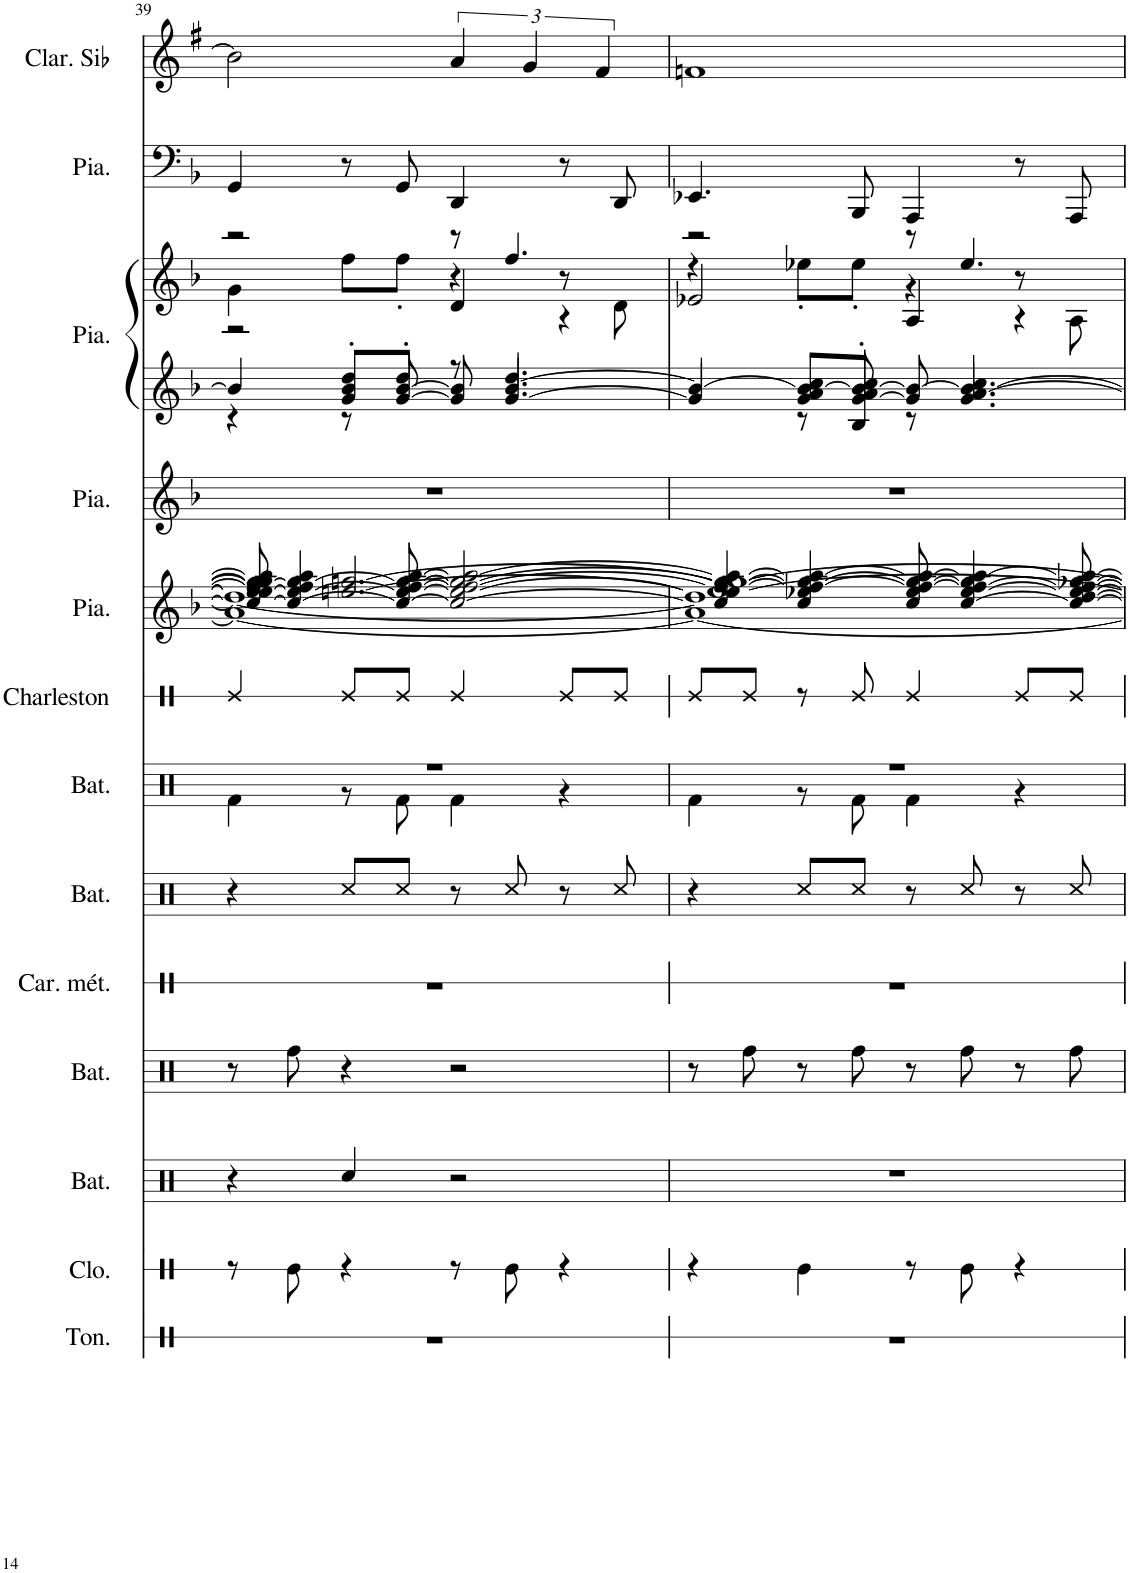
**kern	**kern	**kern	**kern	**kern	**kern	**kern	**kern	**kern	**kern	**kern	**kern	**kern	**kern
*part13	*part12	*part11	*part10	*part9	*part8	*part7	*part6	*part5	*part4	*part3	*part3	*part2	*part1
*staff14	*staff13	*staff12	*staff11	*staff10	*staff9	*staff8	*staff7	*staff6	*staff5	*staff4	*staff3	*staff2	*staff1
*I"Tonnerre	*I"Cloche	*I"Batterie	*I"Batterie	*I"Carillon en métal	*I"Batterie	*I"Batterie	*I"Charleston	*I"Piano	*I"Piano	*I"Piano	*	*I"Piano	*I"Clarinette en Sib
*I'Ton.	*I'Clo.	*I'Bat.	*I'Bat.	*I'Car. mét.	*I'Bat.	*I'Bat.	*I'Charleston	*I'Pia.	*I'Pia.	*I'Pia.	*	*I'Pia.	*I'Clar. Sib
!!LO:PB:g=z
*clefX	*clefX	*clefX	*clefX	*clefX	*clefX	*clefX	*clefX	*clefG2	*clefG2	*clefG2	*clefG2	*clefF4	*clefG2
*	*	*	*	*	*	*	*	*	*	*	*	*	*Trd1c2
*k[]	*k[]	*k[]	*k[]	*k[]	*k[]	*k[]	*k[]	*k[b-]	*k[b-]	*k[b-]	*k[b-]	*k[b-]	*k[f#]
*M4/4	*M4/4	*M4/4	*M4/4	*M4/4	*M4/4	*M4/4	*M4/4	*M4/4	*M4/4	*M4/4	*M4/4	*M4/4	*M4/4
=39	=39	=39	=39	=39	=39	=39	=39	=39	=39	=39	=39	=39	=39
*	*	*	*	*	*	*^	*	*^	*	*^	*^	*	*
*	*	*	*	*	*	*	*	*	*	*^	*	*	*	*	*^	*	*
*	*	*	*	*	*	*	*	*	*	*	*^	*	*	*	*	*	*	*	*
1r	8r	4r	8r	1r	4r	1r	4Rf\	4Re/	4ee/] 4gg/]	1a_	8cc/_ 8ee-/_ 8ff/] 8gg-/_ 8aa/]	1dd_	1r	4b-/]	4r	2r	4g\	2r	4GG/	2b\]
.	8Re\	.	8Rff\	.	.	.	.	.	.	.	4cc/_ 4ee-/_ 4ff/ 4gg-/_ 4aa/	.	.	.	.	.	.	.	.	.
.	4r	4Rcc/	4r	.	8Rcc/L	.	8r	8Re/L	[2.een/ [2.ggn/	.	.	.	.	8g/' 8b-/' 8dd/'L	8r	.	8ff\L	.	8r	.
.	.	.	.	.	8Rcc/J	.	8Rf\	8Re/J	.	.	8cc/_ 8ee-/_ [8ff/ 8gg-/_ [8aa/	.	.	8dd'/J	[8g/ [8b-/	.	8ff'\J	.	8GG/	.
.	8r	2r	2r	.	8r	.	4Rf\	4Re/	.	.	2cc/_ 2ee-/_ 2ff/_ 2gg-/_ 2aa/_	.	.	8r	8g/] 8b-/]	8r	4r	4d/	4DD/	6a/
.	8Re\	.	.	.	8Rcc/	.	.	.	.	.	.	.	.	[4.b-/	[4.g/ 4.dd/	4.ff/	.	.	.	.
.	.	.	.	.	.	.	.	.	.	.	.	.	.	.	.	.	.	.	.	6g/
.	4r	.	.	.	8r	.	4r	8Re/L	.	.	.	.	.	.	.	.	8r	4r	8r	.
.	.	.	.	.	.	.	.	.	.	.	.	.	.	.	.	.	.	.	.	6f#/
.	.	.	.	.	8Rcc/	.	.	8Re/J	.	.	.	.	.	.	.	.	8d\	.	8DD/	.
=40	=40	=40	=40	=40	=40	=40	=40	=40	=40	=40	=40	=40	=40	=40	=40	=40	=40	=40	=40	=40
1r	4r	1r	8r	1r	4r	1r	4Rf\	8Re/L	1ee_ 1gg_	1a_	4cc/] 4ee-/] 4ff/_ 4gg-/_ 4aa/_	1dd]	1r	4b-/_	4g/]	2r	4r	2e-X/	4.EE-X/	1fn
.	.	.	8Rff\	.	.	.	.	8Re/J	.	.	.	.	.	.	.	.	.	.	.	.
.	4Re\	.	8r	.	8Rcc/L	.	8r	8r	.	.	4cc/ 4ee-X/ 4ff/_ 4gg-/_ 4aa/_	.	.	8g/ 8a/ 8b-/_ 8cc/L	8r	.	8ee-X'\L	.	.	.
.	.	.	8Rff\	.	8Rcc/J	.	8Rf\	8Re/	.	.	.	.	.	[8g/ 8b-/_J	8B-/' 8a/' 8cc/'	.	8ee-'\J	.	8BBB-/	.
.	8r	.	8r	.	8r	.	4Rf\	4Re/	.	.	8cc/ 8ee-/ 8ff/_ 8gg-/_ 8aa/_	.	.	8g/] 8b-/_	8r	8r	4r	4A/	4AAA/	.
.	8Re\	.	8Rff\	.	8Rcc/	.	.	.	.	.	[4cc/ [4ee-/ 4ff/_ 4gg-/] 4aa/_	.	.	4.a/ 4.b-/_ 4.cc/	[4.g/	4.ee-/	.	.	.	.
.	4r	.	8r	.	8r	.	4r	8Re/L	.	.	.	.	.	.	.	.	8r	4r	8r	.
.	.	.	8Rff\	.	8Rcc/	.	.	8Re/J	.	.	8cc/_ [8dd/ 8ee-/_ 8ff/_ [8gg-X/ 8aa/_	.	.	.	.	.	8A\	.	8AAA/	.
*	*	*	*	*	*	*	*	*	*	*	*	*	*	*v	*v	*	*	*	*	*
*	*	*	*	*	*	*v	*v	*	*v	*v	*v	*v	*	*	*v	*v	*v	*	*
=	=	=	=	=	=	=	=	=	=	=	=	=	=
*-	*-	*-	*-	*-	*-	*-	*-	*-	*-	*-	*-	*-	*-
